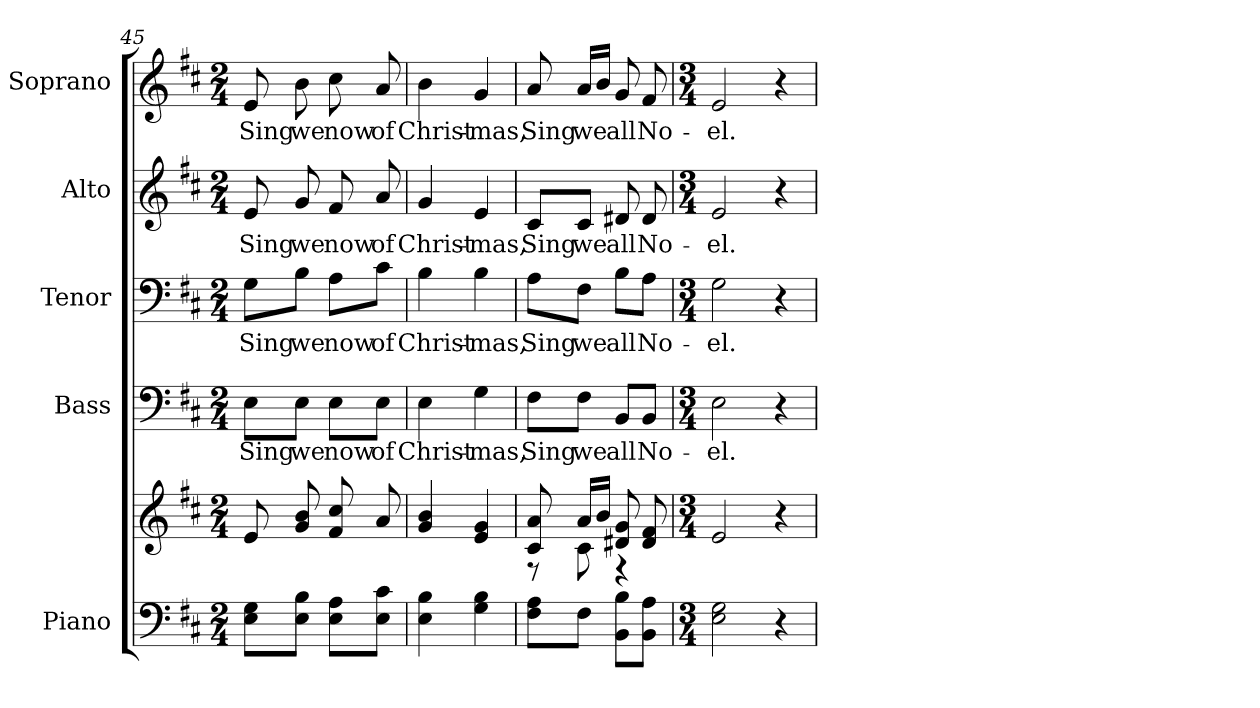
**kern	**kern	**kern	**text	**kern	**text	**kern	**text	**kern	**text
*part5	*part5	*part4	*part4	*part3	*part3	*part2	*part2	*part1	*part1
*staff6	*staff5	*staff4	*staff4	*staff3	*staff3	*staff2	*staff2	*staff1	*staff1
*I"Piano	*	*I"Bass	*	*I"Tenor	*	*I"Alto	*	*I"Soprano	*
*I'Pno.	*	*I'B.	*	*I'T.	*	*I'A.	*	*I'S.	*
!!LO:PB:g=z
*clefF4	*clefG2	*clefF4	*	*clefF4	*	*clefG2	*	*clefG2	*
*k[f#c#]	*k[f#c#]	*k[f#c#]	*	*k[f#c#]	*	*k[f#c#]	*	*k[f#c#]	*
*D:	*D:	*D:	*	*D:	*	*D:	*	*D:	*
*M2/4	*M2/4	*M2/4	*	*M2/4	*	*M2/4	*	*M2/4	*
=45	=45	=45	=45	=45	=45	=45	=45	=45	=45
!	!	!	!LO:LY:b:color=#000000	!	!	!	!	!	!
!	!	!	!	!	!LO:LY:b:color=#000000	!	!	!	!
!	!	!	!	!	!	!	!LO:LY:b:color=#000000	!	!
!	!	!	!	!	!	!	!	!	!LO:LY:b:color=#000000
8Ei\ 8Gi\L	8ei/	8Ei\L	Sing	8Gi\L	Sing	8ei/	Sing	8ei/	Sing
!	!	!	!LO:LY:b:color=#000000	!	!	!	!	!	!
!	!	!	!	!	!LO:LY:b:color=#000000	!	!	!	!
!	!	!	!	!	!	!	!LO:LY:b:color=#000000	!	!
!	!	!	!	!	!	!	!	!	!LO:LY:b:color=#000000
8Ei\ 8Bi\J	8gi/ 8bi	8Ei\J	we	8Bi\J	we	8gi/	we	8bi\	we
!	!	!	!LO:LY:b:color=#000000	!	!	!	!	!	!
!	!	!	!	!	!LO:LY:b:color=#000000	!	!	!	!
!	!	!	!	!	!	!	!LO:LY:b:color=#000000	!	!
!	!	!	!	!	!	!	!	!	!LO:LY:b:color=#000000
8Ei\ 8Ai\L	8f#i/ 8cc#i	8Ei\L	now	8Ai\L	now	8f#i/	now	8cc#i\	now
!	!	!	!LO:LY:b:color=#000000	!	!	!	!	!	!
!	!	!	!	!	!LO:LY:b:color=#000000	!	!	!	!
!	!	!	!	!	!	!	!LO:LY:b:color=#000000	!	!
!	!	!	!	!	!	!	!	!	!LO:LY:b:color=#000000
8Ei\ 8c#i\J	8ai/	8Ei\J	of	8c#i\J	of	8ai/	of	8ai/	of
=46	=46	=46	=46	=46	=46	=46	=46	=46	=46
!	!	!	!LO:LY:b:color=#000000	!	!	!	!	!	!
!	!	!	!	!	!LO:LY:b:color=#000000	!	!	!	!
!	!	!	!	!	!	!	!LO:LY:b:color=#000000	!	!
!	!	!	!	!	!	!	!	!	!LO:LY:b:color=#000000
4Ei\ 4Bi	4gi/ 4bi	4Ei\	Christ-	4Bi\	Christ-	4gi/	Christ-	4bi\	Christ-
!	!	!	!LO:LY:b:color=#000000	!	!	!	!	!	!
!	!	!	!	!	!LO:LY:b:color=#000000	!	!	!	!
!	!	!	!	!	!	!	!LO:LY:b:color=#000000	!	!
!	!	!	!	!	!	!	!	!	!LO:LY:b:color=#000000
4Gi\ 4Bi	4ei/ 4gi	4Gi\	-mas,	4Bi\	-mas,	4ei/	-mas,	4gi/	-mas,
!!LO:PB:g=z
=47	=47	=47	=47	=47	=47	=47	=47	=47	=47
*	*^	*	*	*	*	*	*	*	*
!	!	!	!	!LO:LY:b:color=#000000	!	!	!	!	!	!
!	!	!	!	!	!	!LO:LY:b:color=#000000	!	!	!	!
!	!	!	!	!	!	!	!	!LO:LY:b:color=#000000	!	!
!	!	!	!	!	!	!	!	!	!	!LO:LY:b:color=#000000
8F#i\ 8Ai\L	8c#i/ 8ai	8r	8F#i\L	Sing	8Ai\L	Sing	8c#i/L	Sing	8ai/	Sing
!	!	!	!	!LO:LY:b:color=#000000	!	!	!	!	!	!
!	!	!	!	!	!	!LO:LY:b:color=#000000	!	!	!	!
!	!	!	!	!	!	!	!	!LO:LY:b:color=#000000	!	!
!	!	!	!	!	!	!	!	!	!	!LO:LY:b:color=#000000
8F#i\J	16ai/LL	8c#i\	8F#i\J	we	8F#i\J	we	8c#i/J	we	16ai/LL	we
.	16bi/JJ	.	.	.	.	.	.	.	16bi/JJ	.
!	!	!	!	!LO:LY:b:color=#000000	!	!	!	!	!	!
!	!	!	!	!	!	!LO:LY:b:color=#000000	!	!	!	!
!	!	!	!	!	!	!	!	!LO:LY:b:color=#000000	!	!
!	!	!	!	!	!	!	!	!	!	!LO:LY:b:color=#000000
8BBi\ 8Bi\L	8d#Xi/ 8gi	4r	8BBi/L	all	8Bi\L	all	8d#Xi/	all	8gi/	all
!	!	!	!	!LO:LY:b:color=#000000	!	!	!	!	!	!
!	!	!	!	!	!	!LO:LY:b:color=#000000	!	!	!	!
!	!	!	!	!	!	!	!	!LO:LY:b:color=#000000	!	!
!	!	!	!	!	!	!	!	!	!	!LO:LY:b:color=#000000
8BBi\ 8Ai\J	8d#i/ 8f#i	.	8BBi/J	No-	8Ai\J	No-	8d#i/	No-	8f#i/	No-
*	*v	*v	*	*	*	*	*	*	*	*
=48	=48	=48	=48	=48	=48	=48	=48	=48	=48
*M3/4	*M3/4	*M3/4	*	*M3/4	*	*M3/4	*	*M3/4	*
!	!	!	!LO:LY:b:color=#000000	!	!	!	!	!	!
!	!	!	!	!	!LO:LY:b:color=#000000	!	!	!	!
!	!	!	!	!	!	!	!LO:LY:b:color=#000000	!	!
!	!	!	!	!	!	!	!	!	!LO:LY:b:color=#000000
2Ei\ 2Gi	2ei/	2Ei\	-el.	2Gi\	-el.	2ei/	-el.	2ei/	-el.
4r	4r	4r	.	4r	.	4r	.	4r	.
=	=	=	=	=	=	=	=	=	=
*-	*-	*-	*-	*-	*-	*-	*-	*-	*-
